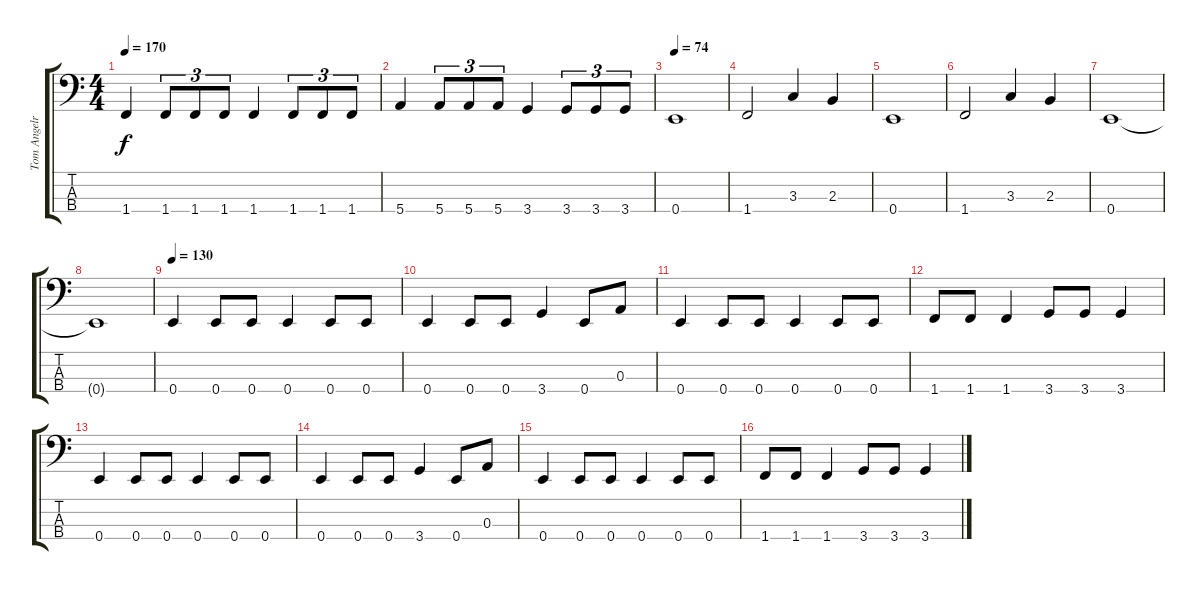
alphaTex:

\track ("Tom Angelripper" "Tom Angelr") {instrument electricbasspick}
\staff {score tabs}
\tuning (G2 D2 A1 E1) {hide}
\ts (4 4)
\tempo 170
\clef f4
\ks c
1.4.4{dy f} 1.4.8{tu (3 2)} 1.4.8{tu (3 2)} 1.4.8{tu (3 2)} 1.4.4 1.4.8{tu (3 2)} 1.4.8{tu (3 2)} 1.4.8{tu (3 2)} |
5.4.4 5.4.8{tu (3 2)} 5.4.8{tu (3 2)} 5.4.8{tu (3 2)} 3.4.4 3.4.8{tu (3 2)} 3.4.8{tu (3 2)} 3.4.8{tu (3 2)} |
\tempo 74
0.4.1 |
1.4.2 3.3.4 2.3.4 |
0.4.1 |
1.4.2 3.3.4 2.3.4 |
0.4.1 |
0.4{t}.1 |
\tempo 130
0.4.4 0.4.8 0.4.8 0.4.4 0.4.8 0.4.8 |
0.4.4 0.4.8 0.4.8 3.4.4 0.4.8 0.3.8 |
0.4.4 0.4.8 0.4.8 0.4.4 0.4.8 0.4.8 |
1.4.8 1.4.8 1.4.4 3.4.8 3.4.8 3.4.4 |
0.4.4 0.4.8 0.4.8 0.4.4 0.4.8 0.4.8 |
0.4.4 0.4.8 0.4.8 3.4.4 0.4.8 0.3.8 |
0.4.4 0.4.8 0.4.8 0.4.4 0.4.8 0.4.8 |
1.4.8 1.4.8 1.4.4 3.4.8 3.4.8 3.4.4
